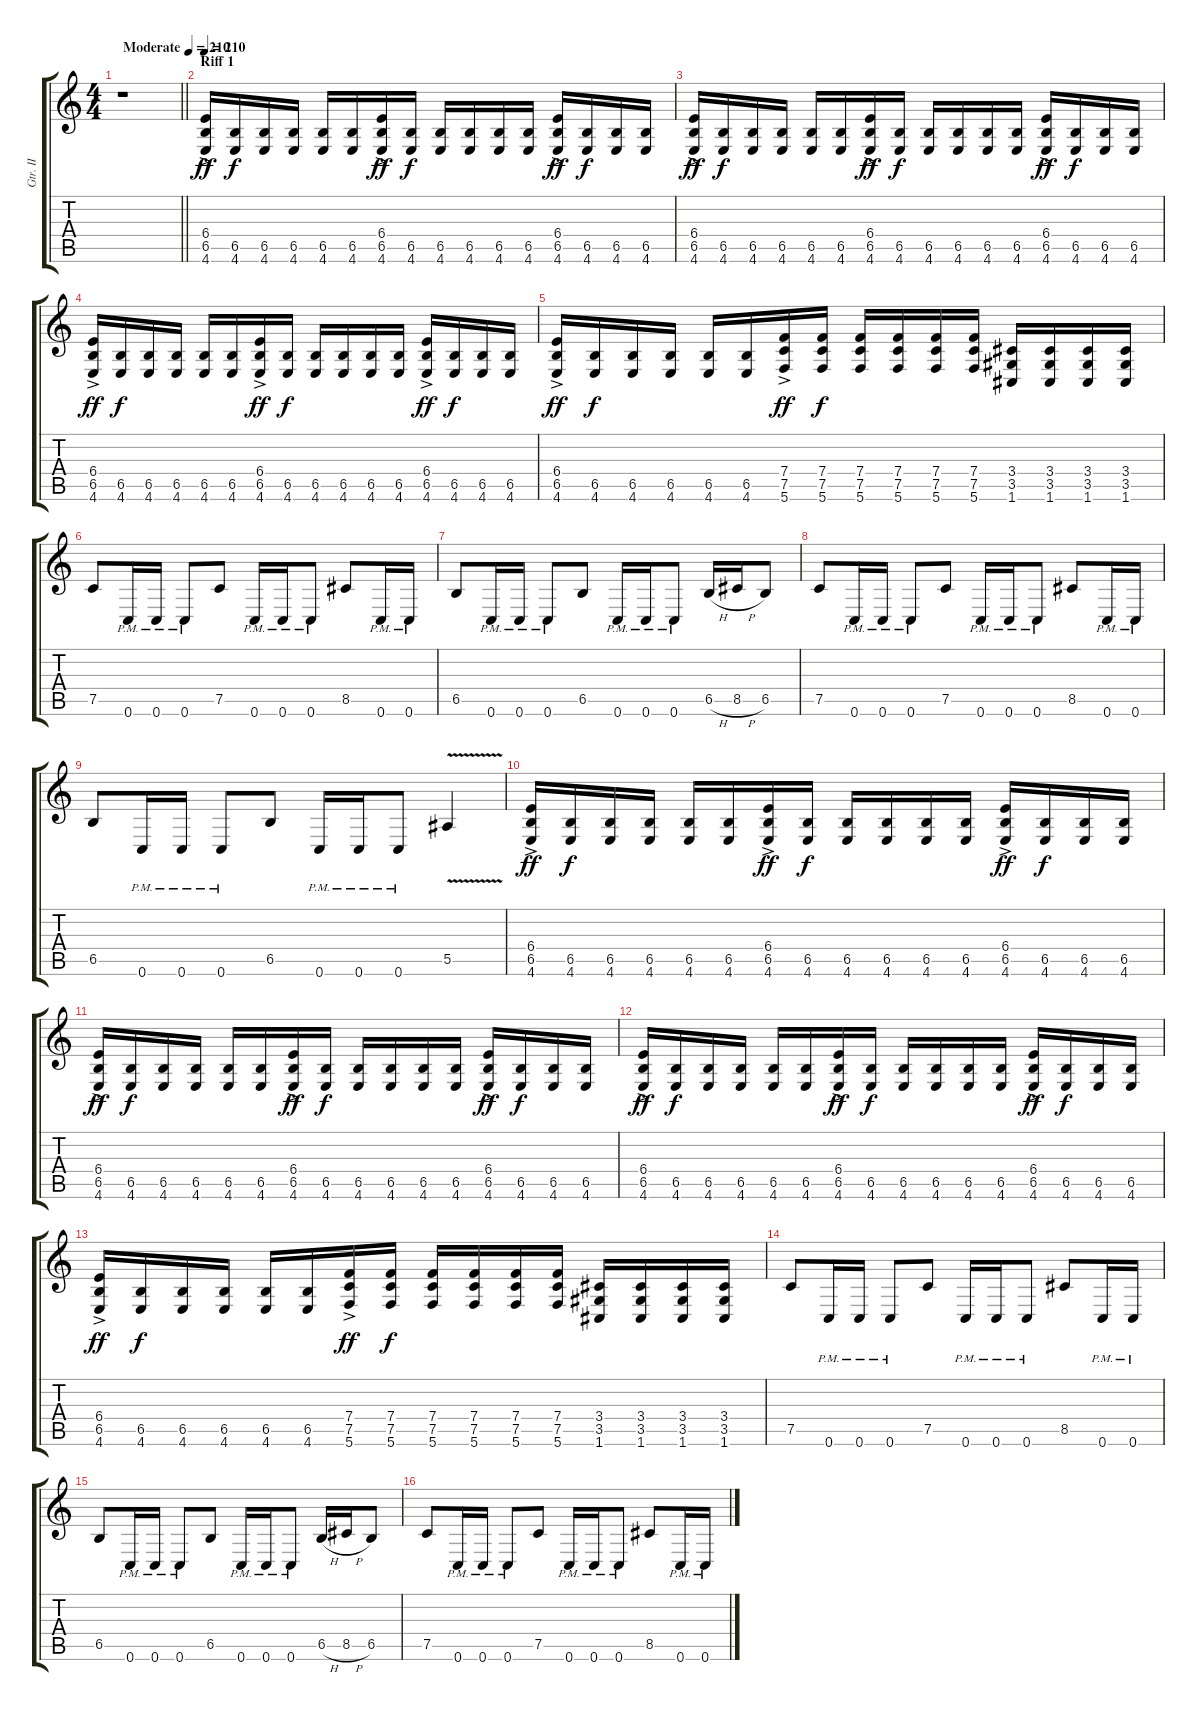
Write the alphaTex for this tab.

\track ("Gtr. II" "Gtr. II") {instrument distortionguitar}
\staff {score tabs}
\tuning (C4 G3 Eb3 Bb2 F2 C2) {hide}
\ts (4 4)
\tempo (210 "Moderate")
\clef g2
\barLineRight lightlight
\ks c
r.1{dy ff instrument distortionguitar} |
\section ("" "Riff 1")
\tempo 210
(6.4 6.5 4.6{ac}).16 (6.5 4.6).16{dy f} (6.5 4.6).16 (6.5 4.6).16 (6.5 4.6).16 (6.5 4.6).16 (6.4 6.5 4.6{ac}).16{dy ff} (6.5 4.6).16{dy f} (6.5 4.6).16 (6.5 4.6).16 (6.5 4.6).16 (6.5 4.6).16 (6.4 6.5 4.6{ac}).16{dy ff} (6.5 4.6).16{dy f} (6.5 4.6).16 (6.5 4.6).16 |
(6.4 6.5 4.6{ac}).16{dy ff} (6.5 4.6).16{dy f} (6.5 4.6).16 (6.5 4.6).16 (6.5 4.6).16 (6.5 4.6).16 (6.4 6.5 4.6{ac}).16{dy ff} (6.5 4.6).16{dy f} (6.5 4.6).16 (6.5 4.6).16 (6.5 4.6).16 (6.5 4.6).16 (6.4 6.5 4.6{ac}).16{dy ff} (6.5 4.6).16{dy f} (6.5 4.6).16 (6.5 4.6).16 |
(6.4 6.5 4.6{ac}).16{dy ff} (6.5 4.6).16{dy f} (6.5 4.6).16 (6.5 4.6).16 (6.5 4.6).16 (6.5 4.6).16 (6.4 6.5 4.6{ac}).16{dy ff} (6.5 4.6).16{dy f} (6.5 4.6).16 (6.5 4.6).16 (6.5 4.6).16 (6.5 4.6).16 (6.4 6.5 4.6{ac}).16{dy ff} (6.5 4.6).16{dy f} (6.5 4.6).16 (6.5 4.6).16 |
(6.4 6.5 4.6{ac}).16{dy ff} (6.5 4.6).16{dy f} (6.5 4.6).16 (6.5 4.6).16 (6.5 4.6).16 (6.5 4.6).16 (7.4 7.5 5.6{ac}).16{dy ff} (7.4 7.5 5.6).16{dy f} (7.4 7.5 5.6).16 (7.4 7.5 5.6).16 (7.4 7.5 5.6).16 (7.4 7.5 5.6).16 (3.4 3.5 1.6).16 (3.4 3.5 1.6).16 (3.4 3.5 1.6).16 (3.4 3.5 1.6).16 |
7.5.8 0.6{pm}.16 0.6{pm}.16 0.6{pm}.8 7.5.8 0.6{pm}.16 0.6{pm}.16 0.6{pm}.8 8.5.8 0.6{pm}.16 0.6{pm}.16 |
6.5.8 0.6{pm}.16 0.6{pm}.16 0.6{pm}.8 6.5.8 0.6{pm}.16 0.6{pm}.16 0.6{pm}.8 6.5{h}.16 8.5{h}.16 6.5.8 |
7.5.8 0.6{pm}.16 0.6{pm}.16 0.6{pm}.8 7.5.8 0.6{pm}.16 0.6{pm}.16 0.6{pm}.8 8.5.8 0.6{pm}.16 0.6{pm}.16 |
6.5.8 0.6{pm}.16 0.6{pm}.16 0.6{pm}.8 6.5.8 0.6{pm}.16 0.6{pm}.16 0.6{pm}.8 5.5{v}.4 |
(6.4 6.5 4.6{ac}).16{dy ff} (6.5 4.6).16{dy f} (6.5 4.6).16 (6.5 4.6).16 (6.5 4.6).16 (6.5 4.6).16 (6.4 6.5 4.6{ac}).16{dy ff} (6.5 4.6).16{dy f} (6.5 4.6).16 (6.5 4.6).16 (6.5 4.6).16 (6.5 4.6).16 (6.4 6.5 4.6{ac}).16{dy ff} (6.5 4.6).16{dy f} (6.5 4.6).16 (6.5 4.6).16 |
(6.4 6.5 4.6{ac}).16{dy ff} (6.5 4.6).16{dy f} (6.5 4.6).16 (6.5 4.6).16 (6.5 4.6).16 (6.5 4.6).16 (6.4 6.5 4.6{ac}).16{dy ff} (6.5 4.6).16{dy f} (6.5 4.6).16 (6.5 4.6).16 (6.5 4.6).16 (6.5 4.6).16 (6.4 6.5 4.6{ac}).16{dy ff} (6.5 4.6).16{dy f} (6.5 4.6).16 (6.5 4.6).16 |
(6.4 6.5 4.6{ac}).16{dy ff} (6.5 4.6).16{dy f} (6.5 4.6).16 (6.5 4.6).16 (6.5 4.6).16 (6.5 4.6).16 (6.4 6.5 4.6{ac}).16{dy ff} (6.5 4.6).16{dy f} (6.5 4.6).16 (6.5 4.6).16 (6.5 4.6).16 (6.5 4.6).16 (6.4 6.5 4.6{ac}).16{dy ff} (6.5 4.6).16{dy f} (6.5 4.6).16 (6.5 4.6).16 |
(6.4 6.5 4.6{ac}).16{dy ff} (6.5 4.6).16{dy f} (6.5 4.6).16 (6.5 4.6).16 (6.5 4.6).16 (6.5 4.6).16 (7.4 7.5 5.6{ac}).16{dy ff} (7.4 7.5 5.6).16{dy f} (7.4 7.5 5.6).16 (7.4 7.5 5.6).16 (7.4 7.5 5.6).16 (7.4 7.5 5.6).16 (3.4 3.5 1.6).16 (3.4 3.5 1.6).16 (3.4 3.5 1.6).16 (3.4 3.5 1.6).16 |
7.5.8 0.6{pm}.16 0.6{pm}.16 0.6{pm}.8 7.5.8 0.6{pm}.16 0.6{pm}.16 0.6{pm}.8 8.5.8 0.6{pm}.16 0.6{pm}.16 |
6.5.8 0.6{pm}.16 0.6{pm}.16 0.6{pm}.8 6.5.8 0.6{pm}.16 0.6{pm}.16 0.6{pm}.8 6.5{h}.16 8.5{h}.16 6.5.8 |
7.5.8 0.6{pm}.16 0.6{pm}.16 0.6{pm}.8 7.5.8 0.6{pm}.16 0.6{pm}.16 0.6{pm}.8 8.5.8 0.6{pm}.16 0.6{pm}.16
